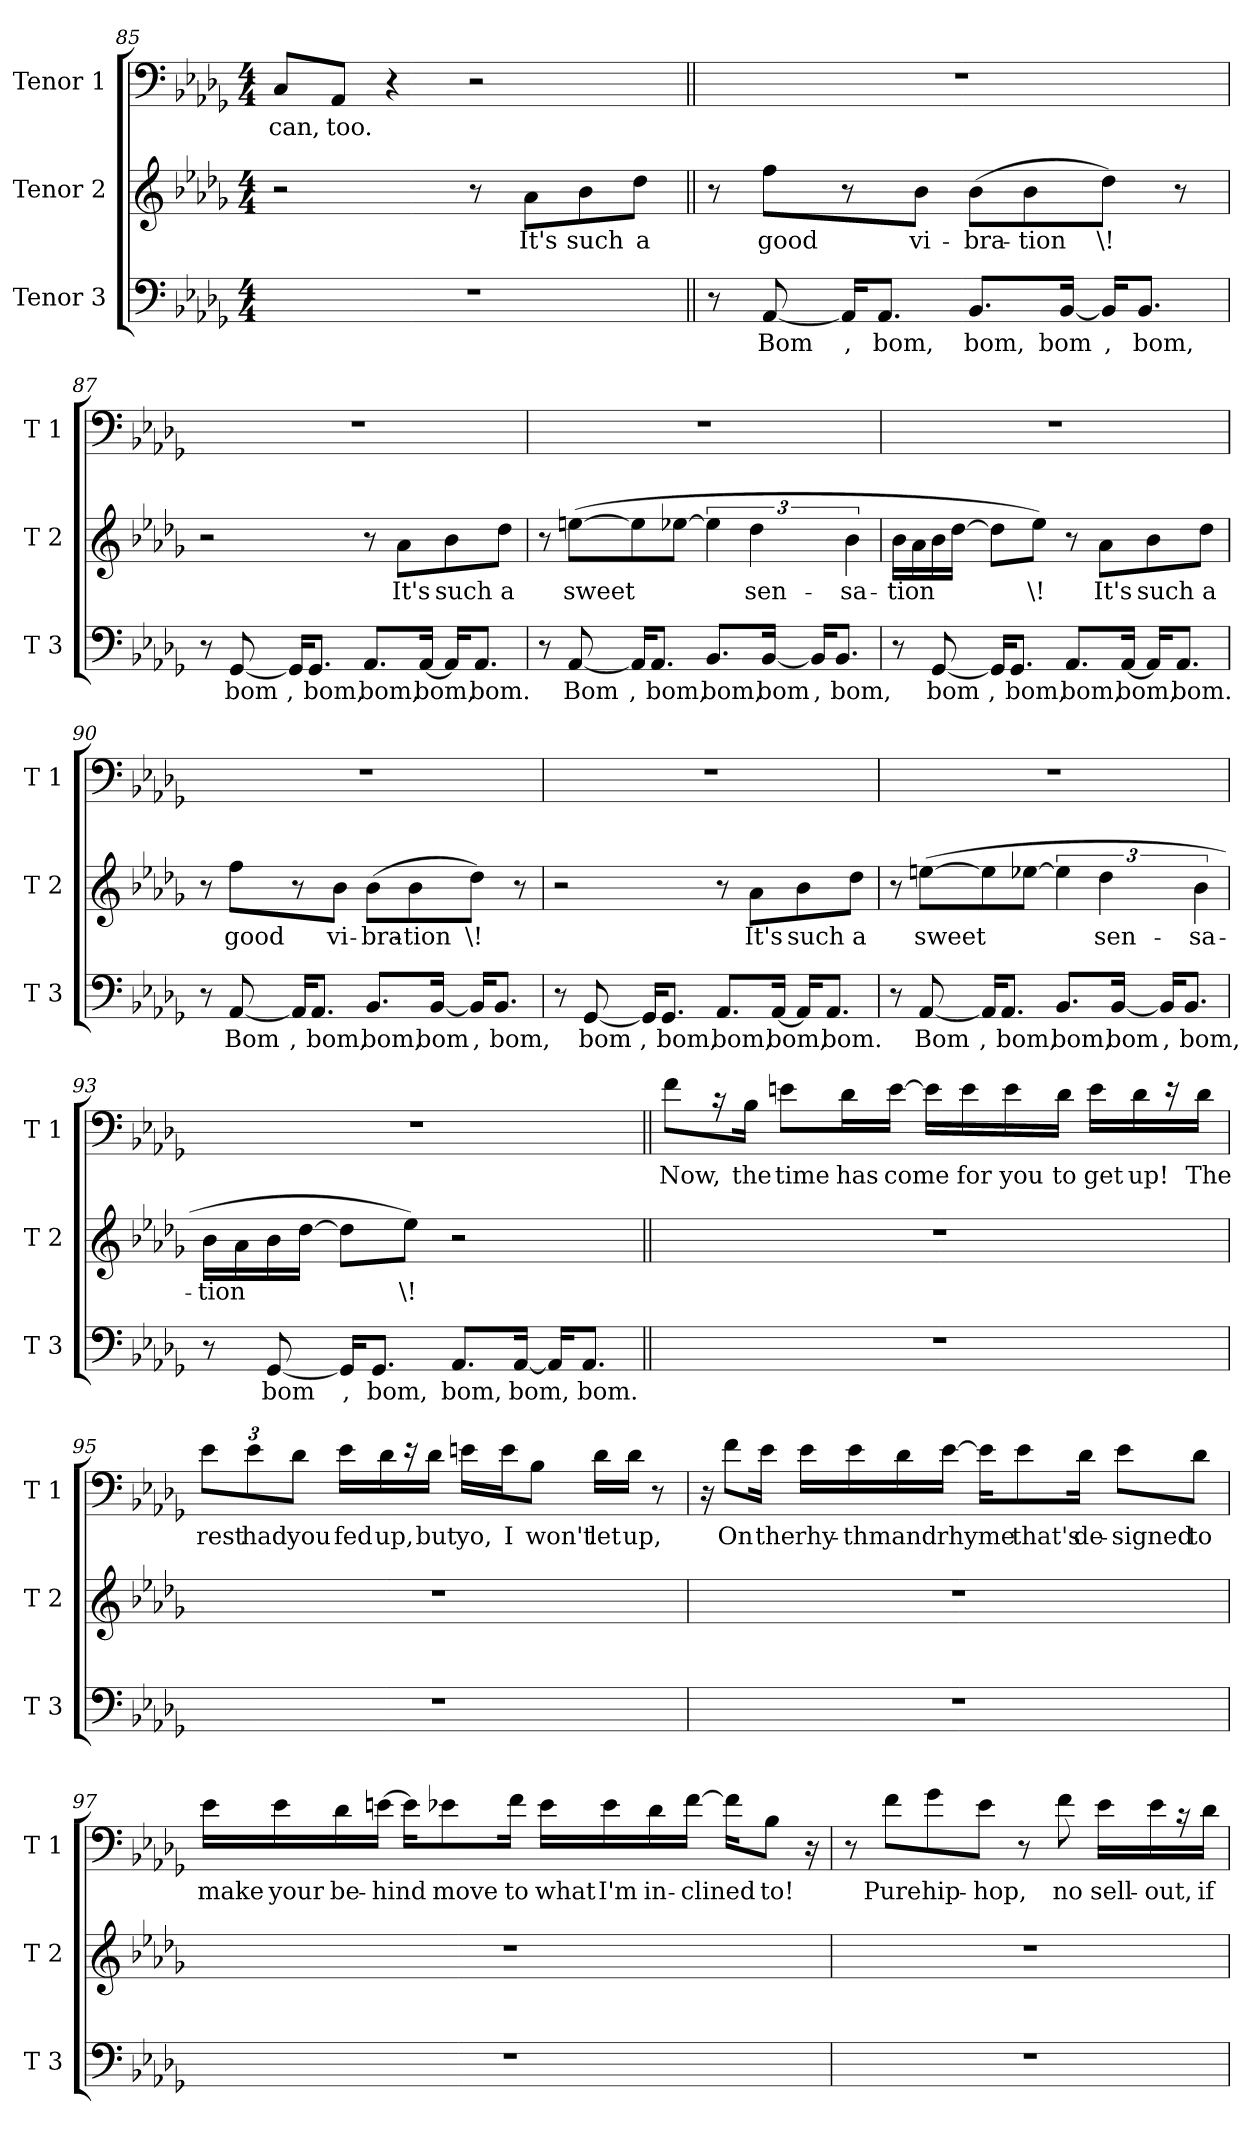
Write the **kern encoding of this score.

**kern	**text	**kern	**text	**kern	**text
*part3	*part3	*part2	*part2	*part1	*part1
*staff3	*staff3	*staff2	*staff2	*staff1	*staff1
*I"Tenor 3	*	*I"Tenor 2	*	*I"Tenor 1	*
*I'T 3	*	*I'T 2	*	*I'T 1	*
*clefF4	*	*clefG2	*	*clefF4	*
*k[b-e-a-d-g-]	*	*k[b-e-a-d-g-]	*	*k[b-e-a-d-g-]	*
*b-:	*	*b-:	*	*b-:	*
*M4/4	*	*M4/4	*	*M4/4	*
=85	=85	=85	=85	=85	=85
!	!	!	!	!LO:N:head=solid	!LO:LY:b
1r	.	2r	.	8C/L	can,
!	!	!	!	!LO:N:head=solid	!LO:LY:b
.	.	.	.	8AA-/J	too.
.	.	.	.	4r	.
.	.	8r	.	2r	.
!	!	!	!LO:LY:b	!	!
.	.	8a-\L	It's	.	.
!	!	!	!LO:LY:b	!	!
.	.	8b-\	such	.	.
!	!	!	!LO:LY:b	!	!
.	.	8dd-\J	a	.	.
!!LO:LB:g=z
=86||	=86||	=86||	=86||	=86||	=86||
8r	.	8r	.	1r	.
!	!LO:LY:b	!	!LO:LY:b	!	!
[8AA-/	Bom	8ff\L	good	.	.
!	!LO:LY:b	!	!	!	!
16AA-/KL]	,	8r	.	.	.
!	!LO:LY:b	!	!	!	!
8.AA-/J	bom,	.	.	.	.
!	!	!	!LO:LY:b	!	!
.	.	8b-\J	vi-	.	.
!	!LO:LY:b	!	!LO:LY:b	!	!
8.BB-/L	bom,	(>8b-\L	-bra-	.	.
!	!	!	!LO:LY:b	!	!
.	.	8b-\	-tion	.	.
!	!LO:LY:b	!	!	!	!
[16BB-/Jk	bom	.	.	.	.
!	!LO:LY:b	!	!LO:LY:b	!	!
16BB-/KL]	,	8dd-\J)	\!	.	.
!	!LO:LY:b	!	!	!	!
8.BB-/J	bom,	.	.	.	.
.	.	8r	.	.	.
=87	=87	=87	=87	=87	=87
8r	.	2r	.	1r	.
!	!LO:LY:b	!	!	!	!
[8GG-/	bom	.	.	.	.
!	!LO:LY:b	!	!	!	!
16GG-/KL]	,	.	.	.	.
!	!LO:LY:b	!	!	!	!
8.GG-/J	bom,	.	.	.	.
!	!LO:LY:b	!	!	!	!
8.AA-/L	bom,	8r	.	.	.
!	!	!	!LO:LY:b	!	!
.	.	8a-\L	It's	.	.
!	!LO:LY:b	!	!	!	!
[16AA-/Jk	bom,	.	.	.	.
!	!	!	!LO:LY:b	!	!
16AA-/KL]	.	8b-\	such	.	.
!	!LO:LY:b	!	!	!	!
8.AA-/J	bom.	.	.	.	.
!	!	!	!LO:LY:b	!	!
.	.	8dd-\J	a	.	.
=88	=88	=88	=88	=88	=88
8r	.	8r	.	1r	.
!	!LO:LY:b	!	!LO:LY:b	!	!
[8AA-/	Bom	(>[8een\L	sweet	.	.
!	!LO:LY:b	!	!	!	!
16AA-/KL]	,	8ee\]	.	.	.
!	!LO:LY:b	!	!	!	!
8.AA-/J	bom,	.	.	.	.
.	.	[8ee-X\J	.	.	.
!	!LO:LY:b	!	!	!	!
8.BB-/L	bom,	6ee-\]	.	.	.
!	!	!	!LO:LY:b	!	!
.	.	6dd-\	sen-	.	.
!	!LO:LY:b	!	!	!	!
[16BB-/Jk	bom	.	.	.	.
!	!LO:LY:b	!	!	!	!
16BB-/KL]	,	.	.	.	.
!	!LO:LY:b	!	!	!	!
8.BB-/J	bom,	.	.	.	.
!	!	!	!LO:LY:b	!	!
.	.	6b-\	-sa-	.	.
!!LO:LB:g=z
=89	=89	=89	=89	=89	=89
!	!	!	!LO:LY:b	!	!
8r	.	16b-\LL	-tion	1r	.
.	.	16a-\	.	.	.
!	!LO:LY:b	!	!	!	!
[8GG-/	bom	16b-\	.	.	.
.	.	[16dd-\JJ	.	.	.
!	!LO:LY:b	!	!	!	!
16GG-/KL]	,	8dd-\L]	.	.	.
!	!LO:LY:b	!	!	!	!
8.GG-/J	bom,	.	.	.	.
!	!	!	!LO:LY:b	!	!
.	.	8ee-\J)	\!	.	.
!	!LO:LY:b	!	!	!	!
8.AA-/L	bom,	8r	.	.	.
!	!	!	!LO:LY:b	!	!
.	.	8a-\L	It's	.	.
!	!LO:LY:b	!	!	!	!
[16AA-/Jk	bom,	.	.	.	.
!	!	!	!LO:LY:b	!	!
16AA-/KL]	.	8b-\	such	.	.
!	!LO:LY:b	!	!	!	!
8.AA-/J	bom.	.	.	.	.
!	!	!	!LO:LY:b	!	!
.	.	8dd-\J	a	.	.
=90	=90	=90	=90	=90	=90
8r	.	8r	.	1r	.
!	!LO:LY:b	!	!LO:LY:b	!	!
[8AA-/	Bom	8ff\L	good	.	.
!	!LO:LY:b	!	!	!	!
16AA-/KL]	,	8r	.	.	.
!	!LO:LY:b	!	!	!	!
8.AA-/J	bom,	.	.	.	.
!	!	!	!LO:LY:b	!	!
.	.	8b-\J	vi-	.	.
!	!LO:LY:b	!	!LO:LY:b	!	!
8.BB-/L	bom,	(>8b-\L	-bra-	.	.
!	!	!	!LO:LY:b	!	!
.	.	8b-\	-tion	.	.
!	!LO:LY:b	!	!	!	!
[16BB-/Jk	bom	.	.	.	.
!	!LO:LY:b	!	!LO:LY:b	!	!
16BB-/KL]	,	8dd-\J)	\!	.	.
!	!LO:LY:b	!	!	!	!
8.BB-/J	bom,	.	.	.	.
.	.	8r	.	.	.
=91	=91	=91	=91	=91	=91
8r	.	2r	.	1r	.
!	!LO:LY:b	!	!	!	!
[8GG-/	bom	.	.	.	.
!	!LO:LY:b	!	!	!	!
16GG-/KL]	,	.	.	.	.
!	!LO:LY:b	!	!	!	!
8.GG-/J	bom,	.	.	.	.
!	!LO:LY:b	!	!	!	!
8.AA-/L	bom,	8r	.	.	.
!	!	!	!LO:LY:b	!	!
.	.	8a-\L	It's	.	.
!	!LO:LY:b	!	!	!	!
[16AA-/Jk	bom,	.	.	.	.
!	!	!	!LO:LY:b	!	!
16AA-/KL]	.	8b-\	such	.	.
!	!LO:LY:b	!	!	!	!
8.AA-/J	bom.	.	.	.	.
!	!	!	!LO:LY:b	!	!
.	.	8dd-\J	a	.	.
!!LO:LB:g=z
=92	=92	=92	=92	=92	=92
8r	.	8r	.	1r	.
!	!LO:LY:b	!	!LO:LY:b	!	!
[8AA-/	Bom	(>[8een\L	sweet	.	.
!	!LO:LY:b	!	!	!	!
16AA-/KL]	,	8ee\]	.	.	.
!	!LO:LY:b	!	!	!	!
8.AA-/J	bom,	.	.	.	.
.	.	[8ee-X\J	.	.	.
!	!LO:LY:b	!	!	!	!
8.BB-/L	bom,	6ee-\]	.	.	.
!	!	!	!LO:LY:b	!	!
.	.	6dd-\	sen-	.	.
!	!LO:LY:b	!	!	!	!
[16BB-/Jk	bom	.	.	.	.
!	!LO:LY:b	!	!	!	!
16BB-/KL]	,	.	.	.	.
!	!LO:LY:b	!	!	!	!
8.BB-/J	bom,	.	.	.	.
!	!	!	!LO:LY:b	!	!
.	.	6b-\	-sa-	.	.
=93	=93	=93	=93	=93	=93
!	!	!	!LO:LY:b	!	!
8r	.	16b-\LL	-tion	1r	.
.	.	16a-\	.	.	.
!	!LO:LY:b	!	!	!	!
[8GG-/	bom	16b-\	.	.	.
.	.	[16dd-\JJ	.	.	.
!	!LO:LY:b	!	!	!	!
16GG-/KL]	,	8dd-\L]	.	.	.
!	!LO:LY:b	!	!	!	!
8.GG-/J	bom,	.	.	.	.
!	!	!	!LO:LY:b	!	!
.	.	8ee-\J)	\!	.	.
!	!LO:LY:b	!	!	!	!
8.AA-/L	bom,	2r	.	.	.
!	!LO:LY:b	!	!	!	!
[16AA-/Jk	bom,	.	.	.	.
16AA-/KL]	.	.	.	.	.
!	!LO:LY:b	!	!	!	!
8.AA-/J	bom.	.	.	.	.
!!LO:LB:g=z
=94||	=94||	=94||	=94||	=94||	=94||
!	!	!	!	!LO:N:head=solid	!LO:LY:b
1r	.	1r	.	8f\L	Now,
.	.	.	.	16r	.
!	!	!	!	!LO:N:head=solid	!LO:LY:b
.	.	.	.	16B-\Jk	the
!	!	!	!	!LO:N:head=solid	!LO:LY:b
.	.	.	.	8en\L	time
!	!	!	!	!LO:N:head=solid	!LO:LY:b
.	.	.	.	16d-\L	has
!	!	!	!	!LO:N:head=solid	!LO:LY:b
.	.	.	.	[16e\JJ	come
!	!	!	!	!LO:N:head=solid	!
.	.	.	.	16e\LL]	.
!	!	!	!	!LO:N:head=solid	!LO:LY:b
.	.	.	.	16e\	for
!	!	!	!	!LO:N:head=solid	!LO:LY:b
.	.	.	.	16e\	you
!	!	!	!	!LO:N:head=solid	!LO:LY:b
.	.	.	.	16d-\JJ	to
!	!	!	!	!LO:N:head=solid	!LO:LY:b
.	.	.	.	16e\LL	get
!	!	!	!	!LO:N:head=solid	!LO:LY:b
.	.	.	.	16d-\J	up!
.	.	.	.	16r	.
!	!	!	!	!LO:N:head=solid	!LO:LY:b
.	.	.	.	16d-\Jk	The
=95	=95	=95	=95	=95	=95
!	!	!	!	!LO:N:head=solid	!LO:LY:b
1r	.	1r	.	12e-\L	rest
!	!	!	!	!LO:N:head=solid	!LO:LY:b
.	.	.	.	12e-\	had
!	!	!	!	!LO:N:head=solid	!LO:LY:b
.	.	.	.	12d-\J	you
!	!	!	!	!LO:N:head=solid	!LO:LY:b
.	.	.	.	16e-\LL	fed
!	!	!	!	!LO:N:head=solid	!LO:LY:b
.	.	.	.	16d-\J	up,
.	.	.	.	16r	.
!	!	!	!	!LO:N:head=solid	!LO:LY:b
.	.	.	.	16d-\Jk	but
!	!	!	!	!LO:N:head=solid	!LO:LY:b
.	.	.	.	16en\LL	yo,
!	!	!	!	!LO:N:head=solid	!LO:LY:b
.	.	.	.	16e\J	I
!	!	!	!	!LO:N:head=solid	!LO:LY:b
.	.	.	.	8B-\J	won't
!	!	!	!	!LO:N:head=solid	!LO:LY:b
.	.	.	.	16d-\LL	let
!	!	!	!	!LO:N:head=solid	!LO:LY:b
.	.	.	.	16d-\JJ	up,
.	.	.	.	8r	.
!!LO:LB:g=z
=96	=96	=96	=96	=96	=96
1r	.	1r	.	16r	.
!	!	!	!	!LO:N:head=solid	!LO:LY:b
.	.	.	.	8f\L	On
!	!	!	!	!LO:N:head=solid	!LO:LY:b
.	.	.	.	16e-\Jk	the
!	!	!	!	!LO:N:head=solid	!LO:LY:b
.	.	.	.	16e-\LL	rhy-
!	!	!	!	!LO:N:head=solid	!LO:LY:b
.	.	.	.	16e-\	-thm
!	!	!	!	!LO:N:head=solid	!LO:LY:b
.	.	.	.	16d-\	and
!	!	!	!	!LO:N:head=solid	!LO:LY:b
.	.	.	.	[16e-\JJ	rhyme
!	!	!	!	!LO:N:head=solid	!
.	.	.	.	16e-\KL]	.
!	!	!	!	!LO:N:head=solid	!LO:LY:b
.	.	.	.	8e-\	that's
!	!	!	!	!LO:N:head=solid	!LO:LY:b
.	.	.	.	16d-\Jk	de-
!	!	!	!	!LO:N:head=solid	!LO:LY:b
.	.	.	.	8e-\L	-signed
!	!	!	!	!LO:N:head=solid	!LO:LY:b
.	.	.	.	8d-\J	to
=97	=97	=97	=97	=97	=97
!	!	!	!	!LO:N:head=solid	!LO:LY:b
1r	.	1r	.	16e-\LL	make
!	!	!	!	!LO:N:head=solid	!LO:LY:b
.	.	.	.	16e-\	your
!	!	!	!	!LO:N:head=solid	!LO:LY:b
.	.	.	.	16d-\	be-
!	!	!	!	!LO:N:head=solid	!LO:LY:b
.	.	.	.	[16en\JJ	-hind
!	!	!	!	!LO:N:head=solid	!
.	.	.	.	16e\KL]	.
!	!	!	!	!LO:N:head=solid	!LO:LY:b
.	.	.	.	8e-X\	move
!	!	!	!	!LO:N:head=solid	!LO:LY:b
.	.	.	.	16f\Jk	to
!	!	!	!	!LO:N:head=solid	!LO:LY:b
.	.	.	.	16e-\LL	what
!	!	!	!	!LO:N:head=solid	!LO:LY:b
.	.	.	.	16e-\	I'm
!	!	!	!	!LO:N:head=solid	!LO:LY:b
.	.	.	.	16d-\	in-
!	!	!	!	!LO:N:head=solid	!LO:LY:b
.	.	.	.	[16f\JJ	-clined
!	!	!	!	!LO:N:head=solid	!
.	.	.	.	16f\KL]	.
!	!	!	!	!LO:N:head=solid	!LO:LY:b
.	.	.	.	8B-\J	to!
.	.	.	.	16r	.
!!LO:PB:g=z
=98	=98	=98	=98	=98	=98
1r	.	1r	.	8r	.
!	!	!	!	!LO:N:head=solid	!LO:LY:b
.	.	.	.	8f\L	Pure
!	!	!	!	!LO:N:head=solid	!LO:LY:b
.	.	.	.	8g-\	hip-
!	!	!	!	!LO:N:head=solid	!LO:LY:b
.	.	.	.	8e-\J	-hop,
.	.	.	.	8r	.
!	!	!	!	!LO:N:head=solid	!LO:LY:b
.	.	.	.	8f\	no
!	!	!	!	!LO:N:head=solid	!LO:LY:b
.	.	.	.	16e-\LL	sell-
!	!	!	!	!LO:N:head=solid	!LO:LY:b
.	.	.	.	16e-\J	-out,
.	.	.	.	16r	.
!	!	!	!	!LO:N:head=solid	!LO:LY:b
.	.	.	.	16d-\Jk	if
=	=	=	=	=	=
*-	*-	*-	*-	*-	*-
